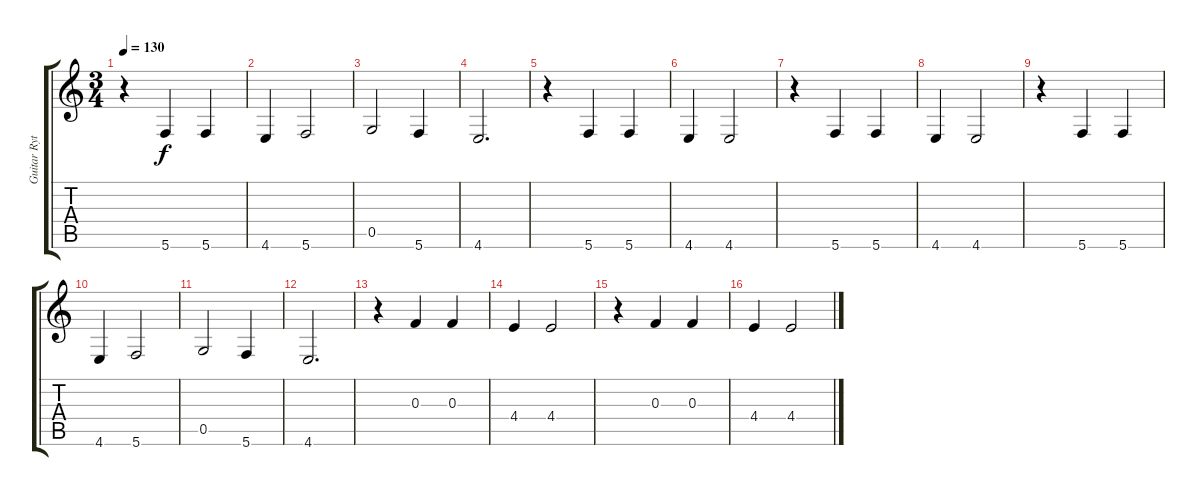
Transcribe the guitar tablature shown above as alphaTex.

\track ("Guitar Rythm" "Guitar Ryt") {instrument distortionguitar}
\staff {score tabs}
\tuning (D4 A3 F3 C3 G2 C2) {hide}
\ts (3 4)
\tempo 130
\clef g2
\ks c
r.4{dy f} 5.6.4 5.6.4 |
4.6.4 5.6.2 |
0.5.2 5.6.4 |
4.6.2{d} |
r.4 5.6.4 5.6.4 |
4.6.4 4.6.2 |
r.4 5.6.4 5.6.4 |
4.6.4 4.6.2 |
r.4 5.6.4 5.6.4 |
4.6.4 5.6.2 |
0.5.2 5.6.4 |
4.6.2{d} |
r.4 0.3.4 0.3.4 |
4.4.4 4.4.2 |
r.4 0.3.4 0.3.4 |
4.4.4 4.4.2
